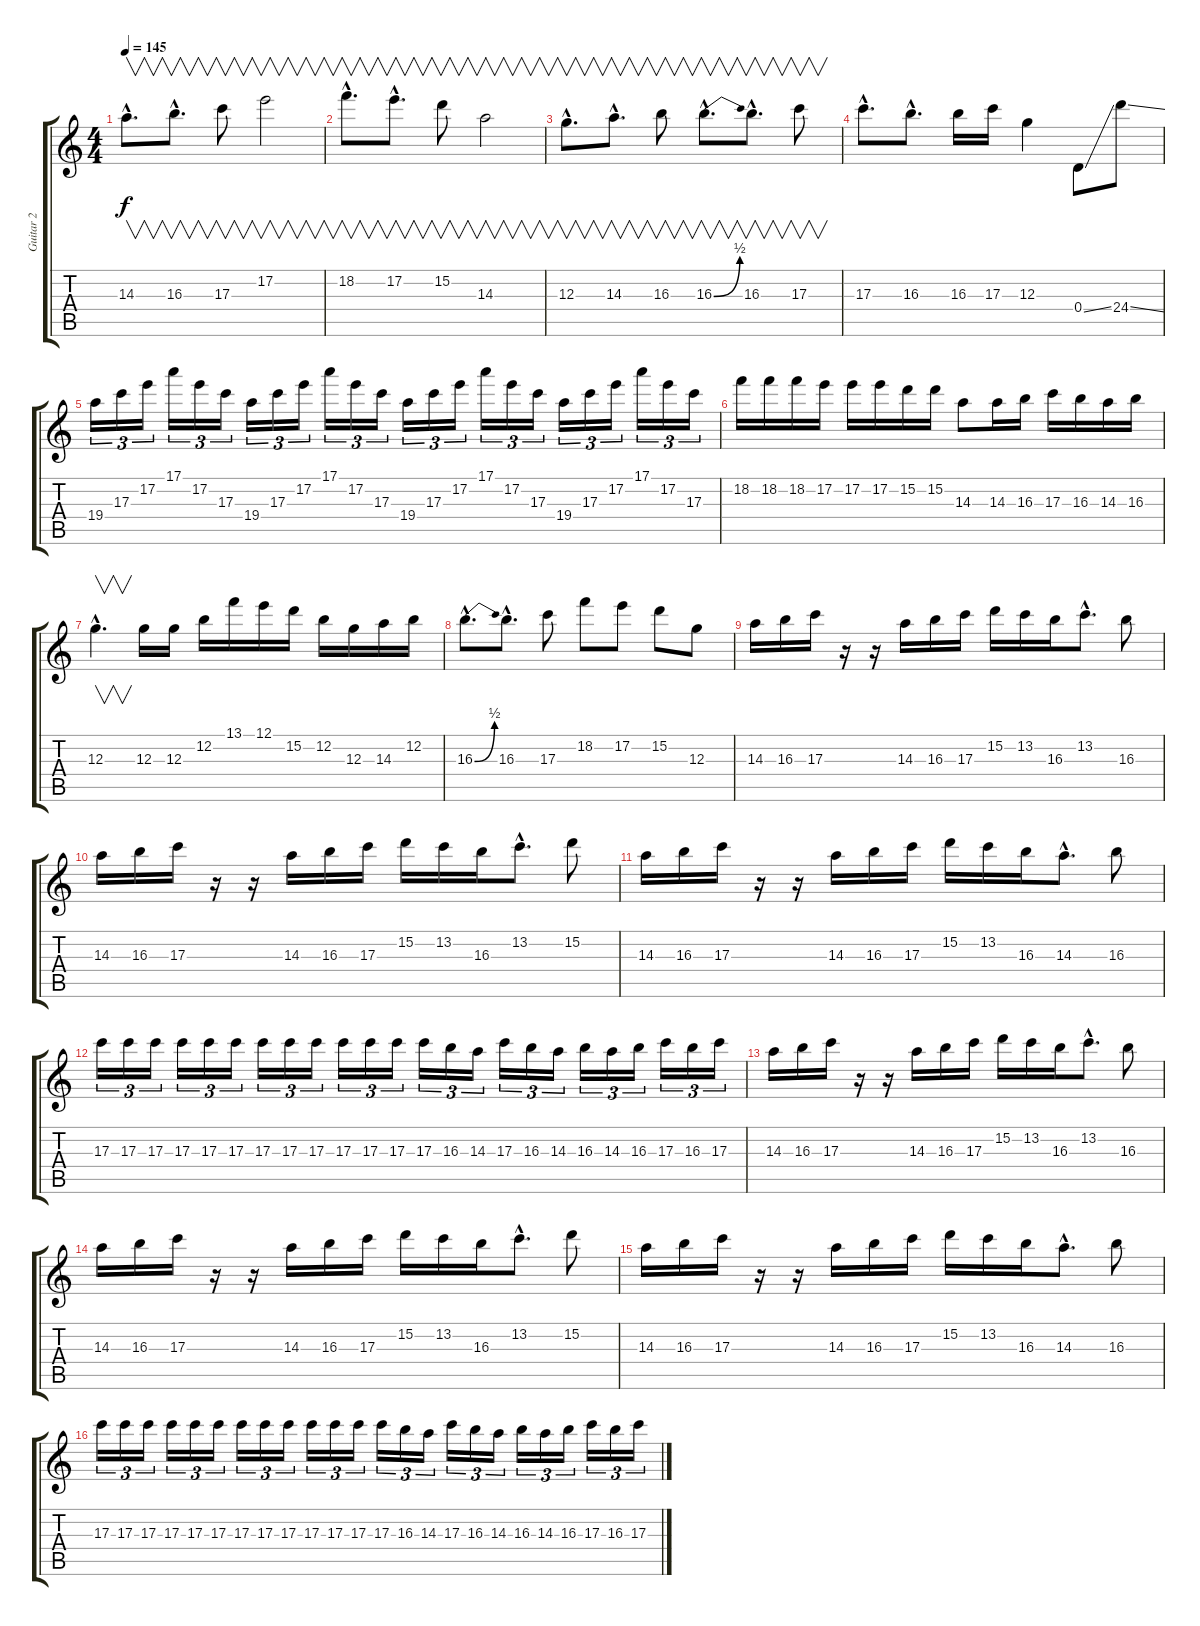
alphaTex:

\track ("Guitar 2" "Guitar 2") {instrument distortionguitar}
\staff {score tabs}
\tuning (E4 B3 G3 D3 A2 E2) {hide}
\ts (4 4)
\tempo 145
\clef g2
\ks c
14.3{hac}.8{v d dy f} 16.3{hac}.8{v d} 17.3.8{v} 17.2.2{v} |
18.2{hac}.8{v d} 17.2{hac}.8{v d} 15.2.8{v} 14.3.2{v} |
12.3{hac}.8{v d} 14.3{hac}.8{v d} 16.3.8{v} 16.3{be (bend 0 0 60 2) hac}.8{v d} 16.3{hac}.8{v d} 17.3.8{v} |
17.3{hac}.8{d} 16.3{hac}.8{d} 16.3.16 17.3.16 12.3.4 0.4{ss}.8 24.4{ss}.8 |
19.4.16{tu (3 2)} 17.3.16{tu (3 2)} 17.2.16{tu (3 2)} 17.1.16{tu (3 2)} 17.2.16{tu (3 2)} 17.3.16{tu (3 2)} 19.4.16{tu (3 2)} 17.3.16{tu (3 2)} 17.2.16{tu (3 2)} 17.1.16{tu (3 2)} 17.2.16{tu (3 2)} 17.3.16{tu (3 2)} 19.4.16{tu (3 2)} 17.3.16{tu (3 2)} 17.2.16{tu (3 2)} 17.1.16{tu (3 2)} 17.2.16{tu (3 2)} 17.3.16{tu (3 2)} 19.4.16{tu (3 2)} 17.3.16{tu (3 2)} 17.2.16{tu (3 2)} 17.1.16{tu (3 2)} 17.2.16{tu (3 2)} 17.3.16{tu (3 2)} |
18.2.16 18.2.16 18.2.16 17.2.16 17.2.16 17.2.16 15.2.16 15.2.16 14.3.8 14.3.16 16.3.16 17.3.16 16.3.16 14.3.16 16.3.16 |
12.3{hac}.4{v d} 12.3.16 12.3.16 12.2.16 13.1.16 12.1.16 15.2.16 12.2.16 12.3.16 14.3.16 12.2.16 |
16.3{be (bend 0 0 60 2) hac}.8{d} 16.3{hac}.8{d} 17.3.8 18.2.8 17.2.8 15.2.8 12.3.8 |
14.3.16{volume 11} 16.3.16 17.3.16 r.16 r.16 14.3.16 16.3.16 17.3.16 15.2.16 13.2.16 16.3.16 13.2{hac}.8{d} 16.3.8 |
14.3.16 16.3.16 17.3.16 r.16 r.16 14.3.16 16.3.16 17.3.16 15.2.16 13.2.16 16.3.16 13.2{hac}.8{d} 15.2.8 |
14.3.16{volume 9} 16.3.16 17.3.16 r.16 r.16 14.3.16 16.3.16 17.3.16 15.2.16 13.2.16 16.3.16 14.3{hac}.8{d} 16.3.8 |
17.3.16{tu (3 2)} 17.3.16{tu (3 2)} 17.3.16{tu (3 2)} 17.3.16{tu (3 2)} 17.3.16{tu (3 2)} 17.3.16{tu (3 2)} 17.3.16{tu (3 2)} 17.3.16{tu (3 2)} 17.3.16{tu (3 2)} 17.3.16{tu (3 2)} 17.3.16{tu (3 2)} 17.3.16{tu (3 2)} 17.3.16{tu (3 2)} 16.3.16{tu (3 2)} 14.3.16{tu (3 2)} 17.3.16{tu (3 2)} 16.3.16{tu (3 2)} 14.3.16{tu (3 2)} 16.3.16{tu (3 2)} 14.3.16{tu (3 2)} 16.3.16{tu (3 2)} 17.3.16{tu (3 2)} 16.3.16{tu (3 2)} 17.3.16{tu (3 2)} |
14.3.16{volume 7} 16.3.16 17.3.16 r.16 r.16 14.3.16 16.3.16 17.3.16 15.2.16 13.2.16 16.3.16 13.2{hac}.8{d} 16.3.8 |
14.3.16 16.3.16 17.3.16 r.16 r.16 14.3.16 16.3.16 17.3.16 15.2.16 13.2.16 16.3.16 13.2{hac}.8{d} 15.2.8 |
14.3.16{volume 5} 16.3.16 17.3.16 r.16 r.16 14.3.16 16.3.16 17.3.16 15.2.16 13.2.16 16.3.16 14.3{hac}.8{d} 16.3.8 |
17.3.16{tu (3 2)} 17.3.16{tu (3 2)} 17.3.16{tu (3 2)} 17.3.16{tu (3 2)} 17.3.16{tu (3 2)} 17.3.16{tu (3 2)} 17.3.16{tu (3 2)} 17.3.16{tu (3 2)} 17.3.16{tu (3 2)} 17.3.16{tu (3 2)} 17.3.16{tu (3 2)} 17.3.16{tu (3 2)} 17.3.16{tu (3 2)} 16.3.16{tu (3 2)} 14.3.16{tu (3 2)} 17.3.16{tu (3 2)} 16.3.16{tu (3 2)} 14.3.16{tu (3 2)} 16.3.16{tu (3 2)} 14.3.16{tu (3 2)} 16.3.16{tu (3 2)} 17.3.16{tu (3 2)} 16.3.16{tu (3 2)} 17.3.16{tu (3 2)}
